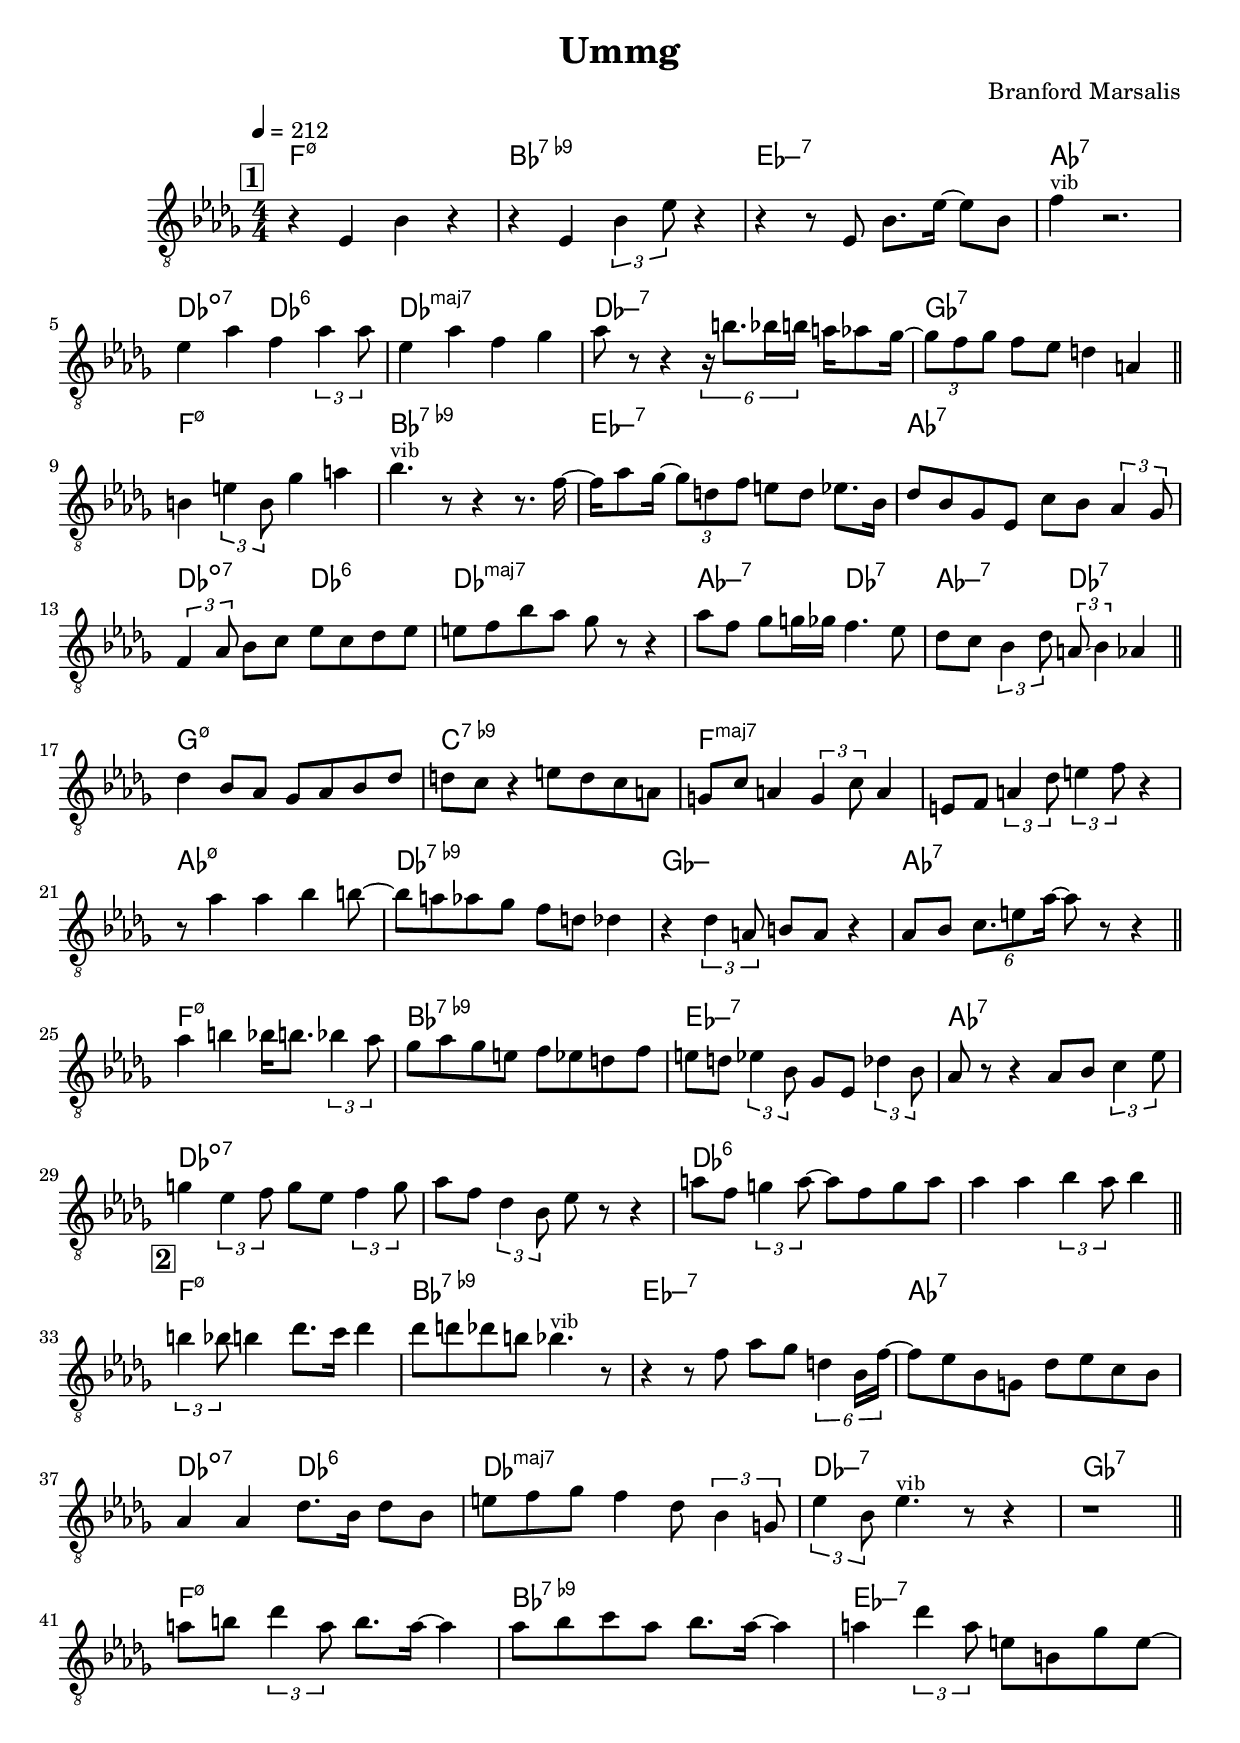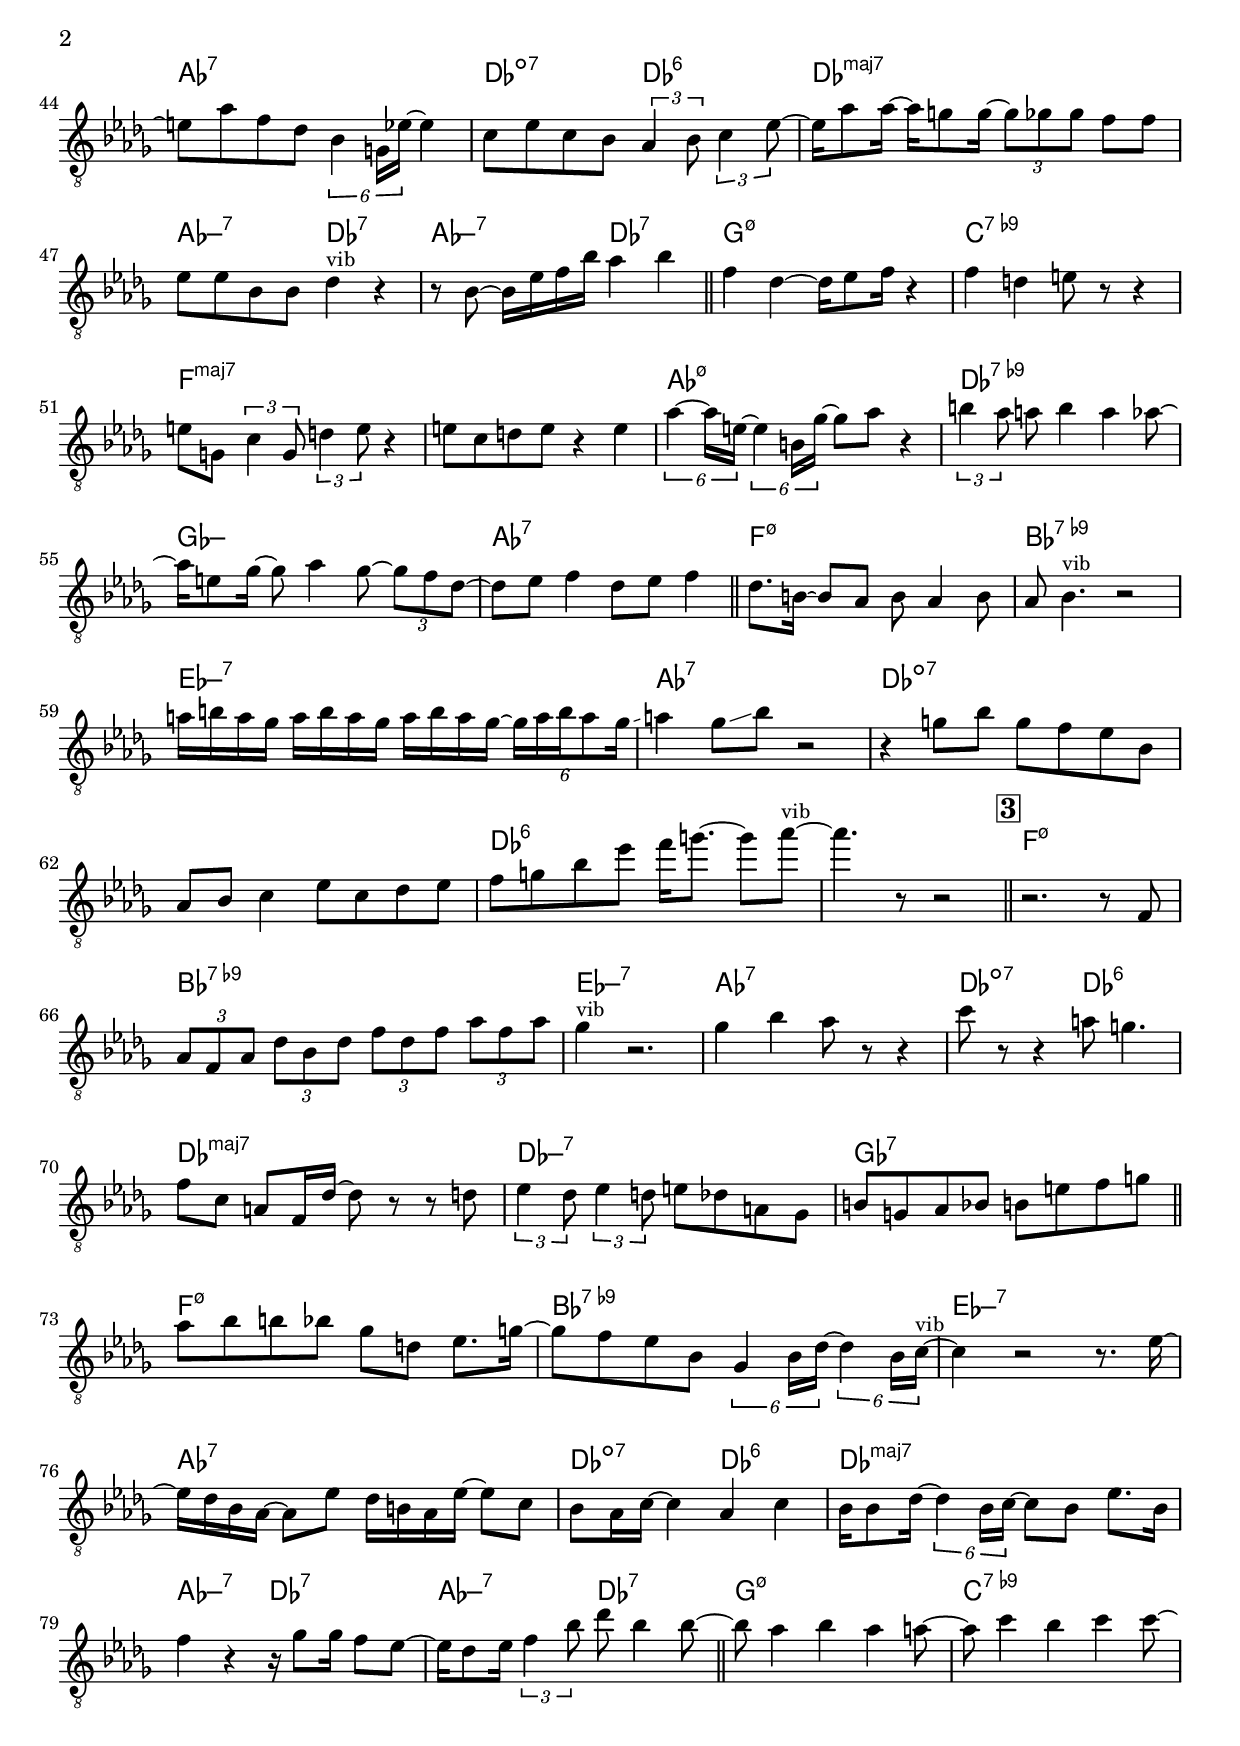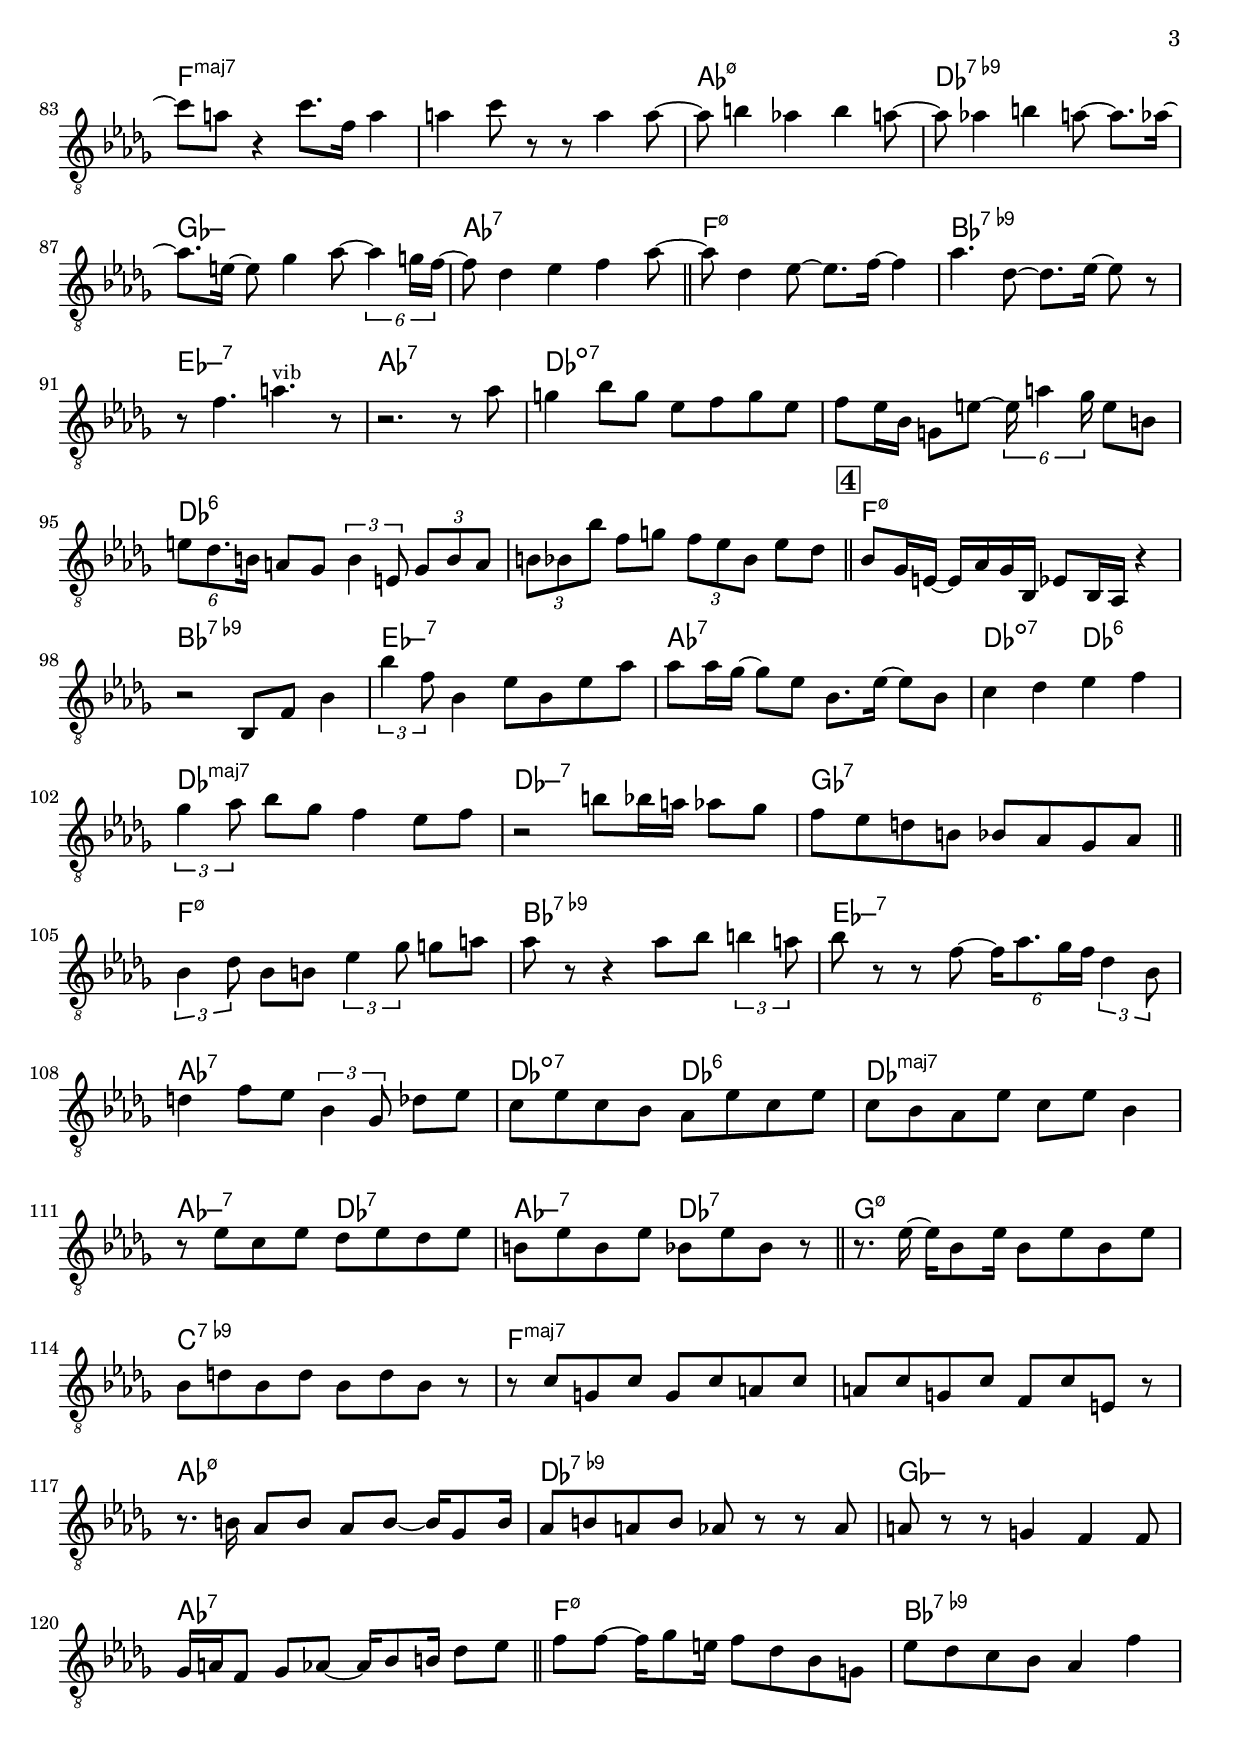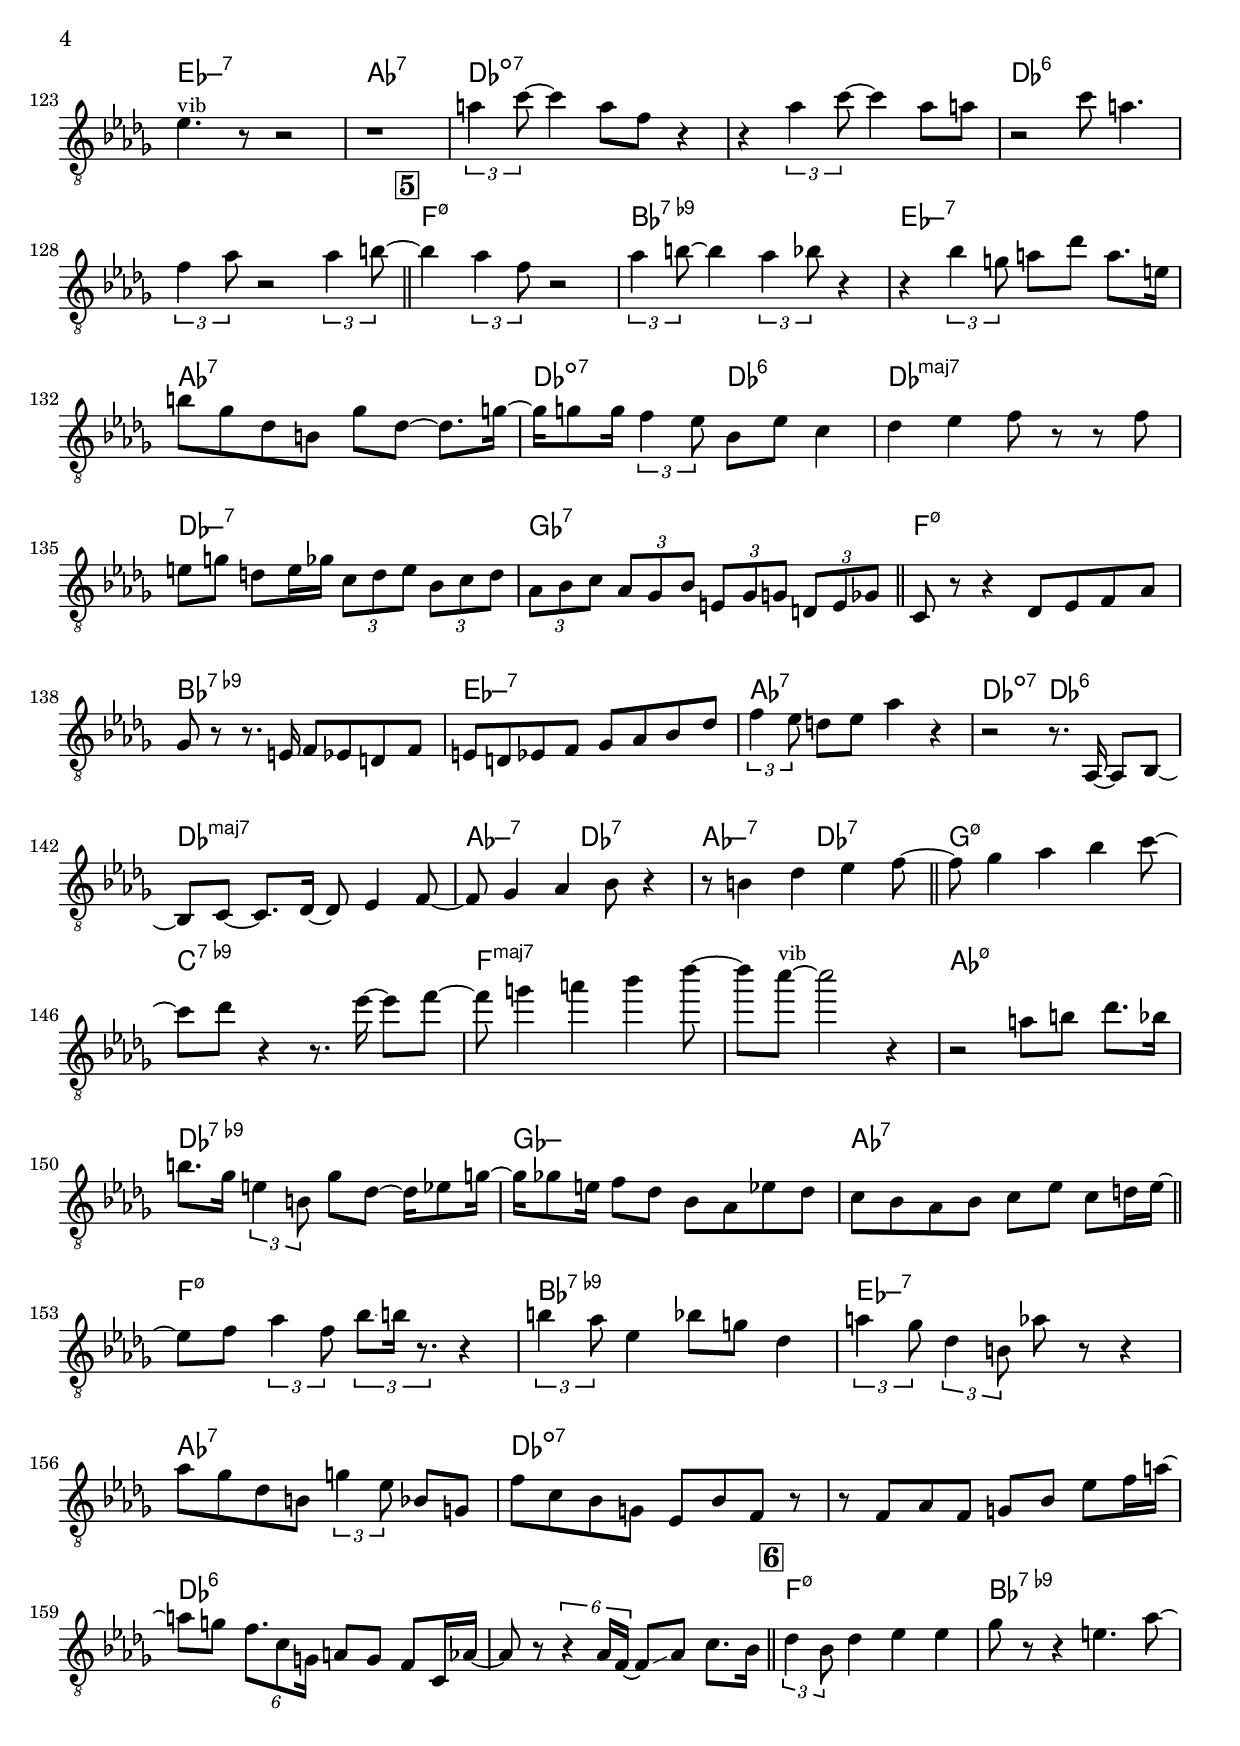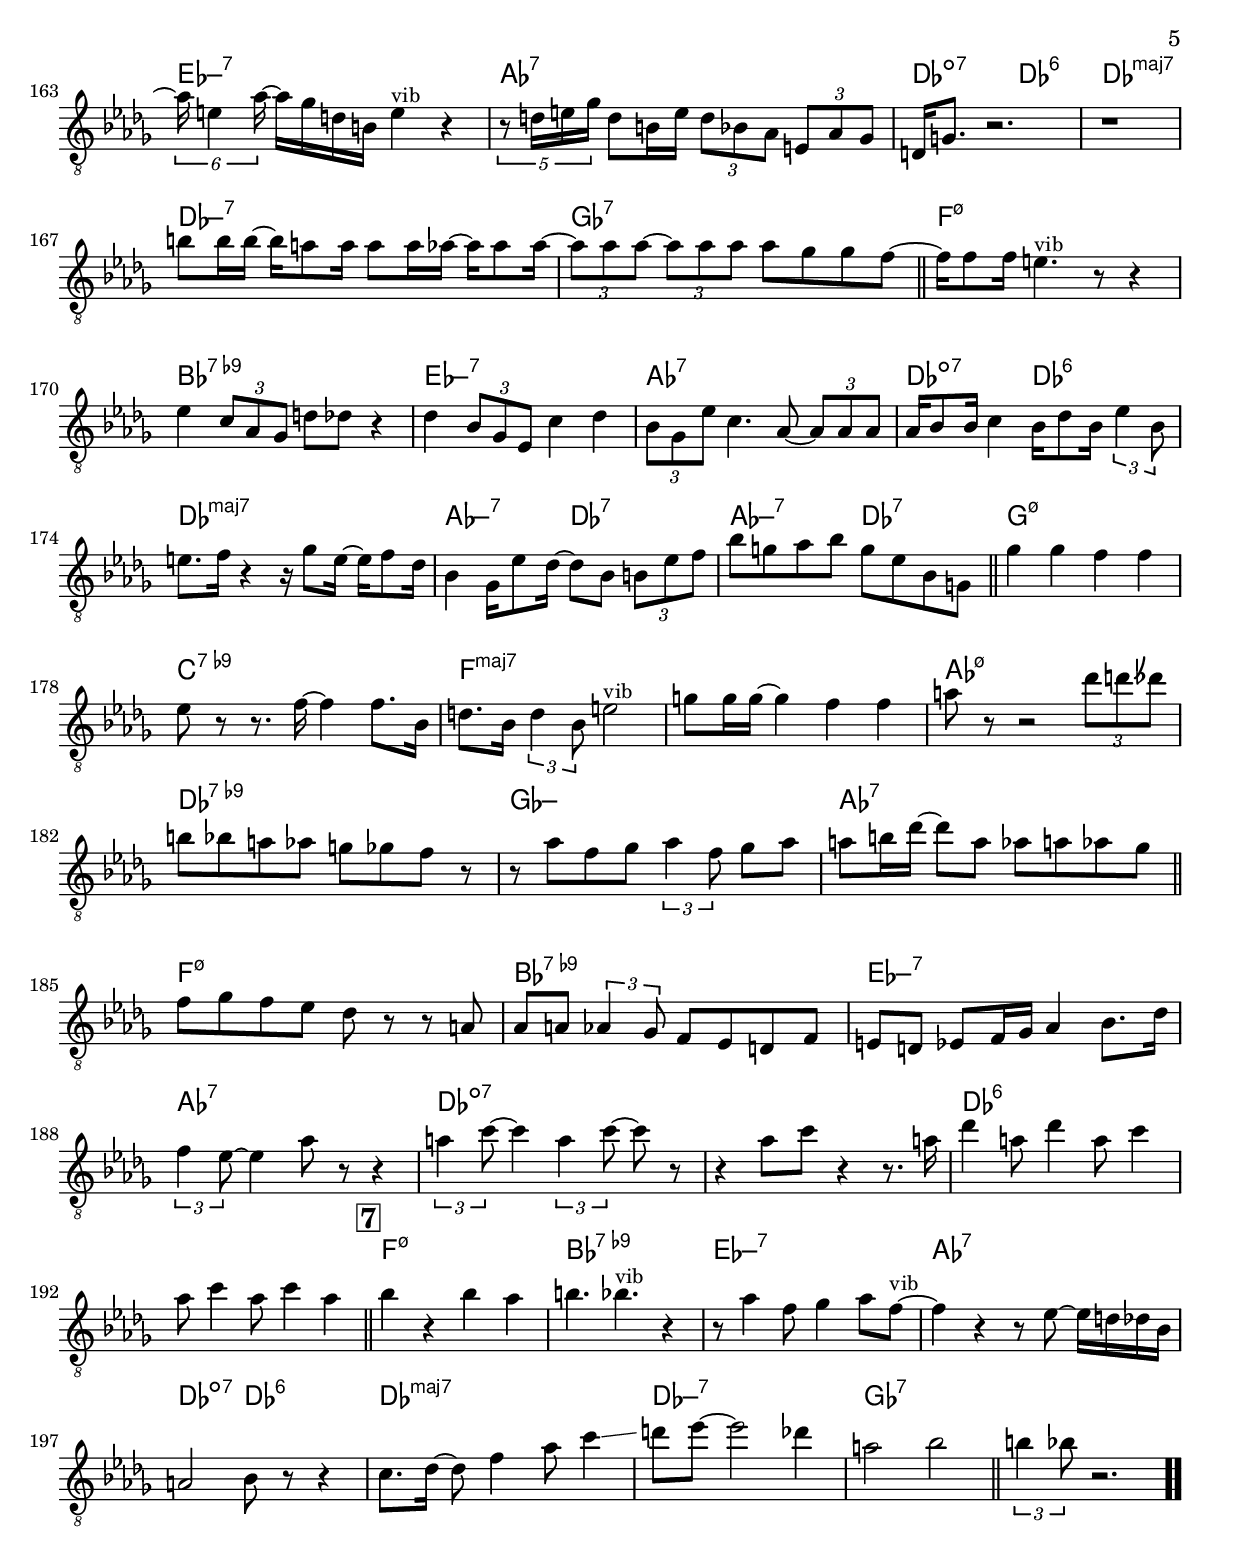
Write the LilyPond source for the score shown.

\version "2.13.2"

#(ly:set-option 'point-and-click #f)

\header {
  title = "Ummg"
  composer = "Branford Marsalis"
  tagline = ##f
}
global =
{
    \override Staff.TimeSignature #'style = #'()
    \time 4/4
    \clef "treble_8"
    \key des \major
    \override Rest #'direction = #'0
    \override MultiMeasureRest #'staff-position = #0
}
\score
{
<<
    \transpose c' c'

    \new ChordNames { \chords {
      \set majorSevenSymbol = \markup { "maj7" }
      \set minorChordModifier = \markup { \char ##x2013 }
      
      | f1:min5-7 | bes1:9- | es1:min7 | aes1:7 | des2:dim7 des2:6 | des1:maj | des1:min7 | ges1:7 
      | f1:min5-7 | bes1:9- | es1:min7 | aes1:7 | des2:dim7 des2:6 | des1:maj | aes2:min7 des2:7 | aes2:min7 des2:7 
      | g1:min5-7 | c1:9- | f1:maj | s1 | aes1:min5-7 | des1:9- | ges1:min | aes1:7 
      | f1:min5-7 | bes1:9- | es1:min7 | aes1:7 | des1:dim7 | s1 | des1:6 | s1 
      | f1:min5-7 | bes1:9- | es1:min7 | aes1:7 | des2:dim7 des2:6 | des1:maj | des1:min7 | ges1:7 
      | f1:min5-7 | bes1:9- | es1:min7 | aes1:7 | des2:dim7 des2:6 | des1:maj | aes2:min7 des2:7 | aes2:min7 des2:7 
      | g1:min5-7 | c1:9- | f1:maj | s1 | aes1:min5-7 | des1:9- | ges1:min | aes1:7 
      | f1:min5-7 | bes1:9- | es1:min7 | aes1:7 | des1:dim7 | s1 | des1:6 | s1 
      | f1:min5-7 | bes1:9- | es1:min7 | aes1:7 | des2:dim7 des2:6 | des1:maj | des1:min7 | ges1:7 
      | f1:min5-7 | bes1:9- | es1:min7 | aes1:7 | des2:dim7 des2:6 | des1:maj | aes2:min7 des2:7 | aes2:min7 des2:7 
      | g1:min5-7 | c1:9- | f1:maj | s1 | aes1:min5-7 | des1:9- | ges1:min | aes1:7 
      | f1:min5-7 | bes1:9- | es1:min7 | aes1:7 | des1:dim7 | s1 | des1:6 | s1 
      | f1:min5-7 | bes1:9- | es1:min7 | aes1:7 | des2:dim7 des2:6 | des1:maj | des1:min7 | ges1:7 
      | f1:min5-7 | bes1:9- | es1:min7 | aes1:7 | des2:dim7 des2:6 | des1:maj | aes2:min7 des2:7 | aes2:min7 des2:7 
      | g1:min5-7 | c1:9- | f1:maj | s1 | aes1:min5-7 | des1:9- | ges1:min | aes1:7 
      | f1:min5-7 | bes1:9- | es1:min7 | aes1:7 | des1:dim7 | s1 | des1:6 | s1 
      | f1:min5-7 | bes1:9- | es1:min7 | aes1:7 | des2:dim7 des2:6 | des1:maj | des1:min7 | ges1:7 
      | f1:min5-7 | bes1:9- | es1:min7 | aes1:7 | des2:dim7 des2:6 | des1:maj | aes2:min7 des2:7 | aes2:min7 des2:7 
      | g1:min5-7 | c1:9- | f1:maj | s1 | aes1:min5-7 | des1:9- | ges1:min | aes1:7 
      | f1:min5-7 | bes1:9- | es1:min7 | aes1:7 | des1:dim7 | s1 | des1:6 | s1 
      | f1:min5-7 | bes1:9- | es1:min7 | aes1:7 | des2:dim7 des2:6 | des1:maj | des1:min7 | ges1:7 
      | f1:min5-7 | bes1:9- | es1:min7 | aes1:7 | des2:dim7 des2:6 | des1:maj | aes2:min7 des2:7 | aes2:min7 des2:7 
      | g1:min5-7 | c1:9- | f1:maj | s1 | aes1:min5-7 | des1:9- | ges1:min | aes1:7 
      | f1:min5-7 | bes1:9- | es1:min7 | aes1:7 | des1:dim7 | s1 | des1:6 | s1 
      | f1:min5-7 | bes1:9- | es1:min7 | aes1:7 | des2:dim7 des2:6 | des1:maj | des1:min7 | ges1:7|
      }
      }

    \new Staff
    <<
    \transpose c' c'

    {
      \global
  		%\override Score.MetronomeMark #'transparent = ##t
  		%\override Score.MetronomeMark #'stencil = ##f
  		
  		\override HorizontalBracket #'direction = #UP
  		\override HorizontalBracket #'bracket-flare = #'(0 . 0)
  		
  		\override TextSpanner #'dash-fraction = #1.0
  		\override TextSpanner #'bound-details #'left #'text = \markup{ \concat{\draw-line #'(0 . -1.0) \draw-line #'(1.0 . 0) }}
  		\override TextSpanner #'bound-details #'right #'text = \markup{ \concat{ \draw-line #'(1.0 . 0) \draw-line #'(0 . -1.0) }}
          \set Score.markFormatter = #format-mark-box-numbers


      \tempo 4 = 212
      \set Score.currentBarNumber = #1
     
      \bar "||" \mark \default r4 es4 bes4 r4 
      | r4 es4 \tuplet 3/2 {bes4 es'8} r4 
      | r4 r8 es8 bes8. es'16~ es'8 bes8 
      | f'4^\markup{\left-align \small vib} r2. 
      | es'4 aes'4 f'4 \tuplet 3/2 {aes'4 aes'8} 
      | es'4 aes'4 f'4 ges'4 
      | aes'8 r8 r4 \tuplet 6/4 {r16 b'8. bes'16 b'16} a'16 aes'8 ges'16~ 
      | \tuplet 3/2 {ges'8 f'8 ges'8} f'8 es'8 d'4 a4 
      \bar "||" b4 \tuplet 3/2 {e'4 b8} ges'4 a'4 
      | bes'4.^\markup{\left-align \small vib} r8 r4 r8. f'16~ 
      | f'16 aes'8 ges'16~ \tuplet 3/2 {ges'8 d'8 f'8} e'8 d'8 es'8. bes16 
      | des'8 bes8 ges8 es8 c'8 bes8 \tuplet 3/2 {aes4 ges8} 
      | \tuplet 3/2 {f4 aes8} bes8 c'8 es'8 c'8 des'8 es'8 
      | e'8 f'8 bes'8 aes'8 ges'8 r8 r4 
      | aes'8 f'8 ges'8 g'16 ges'16 f'4. es'8 
      | des'8 c'8 \tuplet 3/2 {bes4 des'8} \tuplet 3/2 {a8\glissando  bes4} aes4 
      \bar "||" des'4 bes8 aes8 ges8 aes8 bes8 des'8 
      | d'8 c'8 r4 e'8 d'8 c'8 a8 
      | g8 c'8 a4 \tuplet 3/2 {g4 c'8} a4 
      | e8 f8 \tuplet 3/2 {a4 des'8} \tuplet 3/2 {e'4 f'8} r4 
      | r8 aes'4 aes'4 bes'4 b'8~ 
      | b'8 a'8 aes'8 ges'8 f'8 d'8 des'4 
      | r4 \tuplet 3/2 {des'4 a8} b8 a8 r4 
      | aes8 bes8 \tuplet 6/4 {c'8. e'8 aes'16~} aes'8 r8 r4 
      \bar "||" aes'4 b'4 bes'16\glissando  b'8. \tuplet 3/2 {bes'4 aes'8} 
      | ges'8 aes'8 ges'8 e'8 f'8 es'8 d'8 f'8 
      | e'8 d'8 \tuplet 3/2 {es'4 bes8} ges8 es8 \tuplet 3/2 {des'4 bes8} 
      | aes8 r8 r4 aes8 bes8 \tuplet 3/2 {c'4 es'8} 
      | g'4 \tuplet 3/2 {es'4 f'8} g'8 es'8 \tuplet 3/2 {f'4 g'8} 
      | aes'8 f'8 \tuplet 3/2 {des'4 bes8} es'8 r8 r4 
      | a'8 f'8 \tuplet 3/2 {g'4 a'8~} a'8 f'8 g'8 a'8 
      | aes'4 aes'4 \tuplet 3/2 {bes'4 aes'8} bes'4 
      \bar "||" \mark \default \tuplet 3/2 {b'4 bes'8} b'4 des''8. c''16 des''4 
      | des''8\glissando  d''8 des''8 b'8 bes'4.^\markup{\left-align \small vib} r8 
      | r4 r8 f'8 aes'8 ges'8 \tuplet 6/4 {d'4 bes16 f'16~} 
      | f'8 es'8 bes8 g8 des'8 es'8 c'8 bes8 
      | aes4 aes4 des'8. bes16 des'8 bes8 
      | e'8 f'8 ges'8 f'4 des'8 \tuplet 3/2 {bes4 g8} 
      | \tuplet 3/2 {es'4 bes8} es'4.^\markup{\left-align \small vib} r8 r4 
      | r1 
      \bar "||" a'8 b'8 \tuplet 3/2 {des''4 a'8} b'8. a'16~ a'4 
      | aes'8 bes'8 c''8 aes'8 bes'8. aes'16~ aes'4 
      | a'4 \tuplet 3/2 {des''4 a'8} e'8 b8 ges'8 e'8~ 
      | e'8 aes'8 f'8 des'8 \tuplet 6/4 {bes4 g16 es'16~} es'4 
      | c'8 es'8 c'8 bes8 \tuplet 3/2 {aes4 bes8} \tuplet 3/2 {c'4 es'8~} 
      | es'16 aes'8 aes'16~ aes'16 g'8 g'16~ \tuplet 3/2 {g'8 ges'8 ges'8} f'8 f'8 
      | es'8 es'8 bes8 bes8 des'4^\markup{\left-align \small vib} r4 
      | r8 bes8~ bes16 es'16 f'16 bes'16 aes'4 bes'4 
      \bar "||" f'4 des'4~ des'16 es'8 f'16 r4 
      | f'4 d'4 e'8 r8 r4 
      | e'8 g8 \tuplet 3/2 {c'4 g8} \tuplet 3/2 {d'4 e'8} r4 
      | e'8 c'8 d'8 e'8 r4 e'4 
      | \tuplet 6/4 {aes'4~ aes'16 e'16~} \tuplet 6/4 {e'4 b16 ges'16~} ges'8 aes'8 r4 
      | \tuplet 3/2 {b'4 aes'8} a'8 b'4 a'4 aes'8~ 
      | aes'16 e'8 ges'16~ ges'8 aes'4 ges'8~ \tuplet 3/2 {ges'8 f'8 des'8~} 
      | des'8 es'8 f'4 des'8 es'8 f'4 
      \bar "||" des'8. b16~ b8 aes8 b8 aes4 b8 
      | aes8 bes4.^\markup{\left-align \small vib} r2 
      | a'16 b'16 a'16 ges'16 a'16 b'16 a'16 ges'16 a'16 b'16 a'16 ges'16~ \tuplet 6/4 {ges'16 a'16 b'16 a'8 ges'16\glissando } 
      | a'4 ges'8\glissando  bes'8 r2 
      | r4 g'8 bes'8 g'8 f'8 es'8 bes8 
      | aes8 bes8 c'4 es'8 c'8 des'8 es'8 
      | f'8 g'8 bes'8 es''8 f''16\glissando  g''8.~ g''8 aes''8~^\markup{\left-align \small vib} 
      | aes''4. r8 r2 
      \bar "||" \mark \default r2. r8 f8 
      | \tuplet 3/2 {aes8 f8 aes8} \tuplet 3/2 {des'8 bes8 des'8} \tuplet 3/2 {f'8 des'8 f'8} \tuplet 3/2 {aes'8 f'8 aes'8} 
      | ges'4^\markup{\left-align \small vib} r2. 
      | ges'4 bes'4 aes'8 r8 r4 
      | c''8 r8 r4 a'8 g'4. 
      | f'8 c'8 a8 f16 des'16~ des'8 r8 r8 d'8 
      | \tuplet 3/2 {es'4 des'8} \tuplet 3/2 {es'4 d'8} e'8 des'8 a8 ges8 
      | b8 g8 aes8 bes8 b8 e'8 f'8 g'8 
      \bar "||" aes'8 bes'8 b'8 bes'8 ges'8 d'8 es'8. g'16~ 
      | g'8 f'8 es'8 bes8 \tuplet 6/4 {ges4 bes16 des'16~} \tuplet 6/4 {des'4 bes16 c'16~^\markup{\left-align \small vib}} 
      | c'4 r2 r8. es'16~ 
      | es'16 des'16 bes16 aes16~ aes8 es'8 des'16 b16 aes16 es'16~ es'8 c'8 
      | bes8 aes16 c'16~ c'4 aes4 c'4 
      | bes16 bes8 des'16~ \tuplet 6/4 {des'4 bes16 c'16~} c'8 bes8 es'8. bes16 
      | f'4 r4 r16 ges'8 ges'16 f'8 es'8~ 
      | es'16 des'8 es'16 \tuplet 3/2 {f'4 bes'8} des''8 bes'4 bes'8~ 
      \bar "||" bes'8 aes'4 bes'4 aes'4 a'8~ 
      | a'8 c''4 bes'4 c''4 c''8~ 
      | c''8 a'8 r4 c''8. f'16 a'4 
      | a'4 c''8 r8 r8 a'4 a'8~ 
      | a'8 b'4 aes'4 b'4 a'8~ 
      | a'8 aes'4 b'4 a'8~ a'8. aes'16~ 
      | aes'8. e'16~ e'8 ges'4 aes'8~ \tuplet 6/4 {aes'4 g'16 f'16~} 
      | f'8 des'4 es'4 f'4 aes'8~ 
      \bar "||" aes'8 des'4 es'8~ es'8. f'16~ f'4 
      | aes'4. des'8~ des'8. es'16~ es'8 r8 
      | r8 f'4. a'4.^\markup{\left-align \small vib} r8 
      | r2. r8 aes'8 
      | g'4 bes'8 g'8 es'8 f'8 g'8 es'8 
      | f'8 es'16 bes16 g8 e'8~ \tuplet 6/4 {e'16 a'4 ges'16} e'8 b8 
      | \tuplet 6/4 {e'8 des'8. b16} a8 ges8 \tuplet 3/2 {b4 e8} \tuplet 3/2 {ges8 b8 a8} 
      | \tuplet 3/2 {b8 bes8 bes'8} f'8 g'8 \tuplet 3/2 {f'8 es'8 bes8} es'8 des'8 
      \bar "||" \mark \default bes8 ges16 e16~ e16 aes16 ges16 bes,16 es8 bes,16 aes,16 r4 
      | r2 bes,8 f8 bes4 
      | \tuplet 3/2 {bes'4 f'8} bes4 es'8 bes8 es'8 aes'8 
      | aes'8 aes'16 ges'16~ ges'8 es'8 bes8. es'16~ es'8 bes8 
      | c'4 des'4 es'4 f'4 
      | \tuplet 3/2 {ges'4 aes'8} bes'8 ges'8 f'4 es'8 f'8 
      | r2 b'8 bes'16 a'16 aes'8 ges'8 
      | f'8 es'8 d'8 b8 bes8 aes8 ges8 aes8 
      \bar "||" \tuplet 3/2 {bes4 des'8} bes8 b8 \tuplet 3/2 {es'4 ges'8} g'8 a'8 
      | aes'8 r8 r4 aes'8 bes'8 \tuplet 3/2 {b'4 a'8} 
      | bes'8 r8 r8 f'8~ \tuplet 6/4 {f'16 aes'8. ges'16 f'16} \tuplet 3/2 {des'4 bes8} 
      | d'4 f'8 es'8 \tuplet 3/2 {bes4 ges8} des'8 es'8 
      | c'8 es'8 c'8 bes8 aes8 es'8 c'8 es'8 
      | c'8 bes8 aes8 es'8 c'8 es'8 bes4 
      | r8 es'8 c'8 es'8 des'8 es'8 des'8 es'8 
      | b8 es'8 b8 es'8 bes8 es'8 bes8 r8 
      \bar "||" r8. es'16~ es'16 bes8 es'16 bes8 es'8 bes8 es'8 
      | bes8 d'8 bes8 d'8 bes8 d'8 bes8 r8 
      | r8 c'8 g8 c'8 g8 c'8 a8 c'8 
      | a8 c'8 g8 c'8 f8 c'8 e8 r8 
      | r8. b16 aes8 b8 aes8 b8~ b16 ges8 b16 
      | aes8 b8 a8 b8 aes8 r8 r8 aes8 
      | a8 r8 r8 g4 f4 f8 
      | ges16 a16 f8 ges8 aes8~ aes16 bes8 b16 des'8 es'8 
      \bar "||" f'8 f'8~ f'16 ges'8 e'16 f'8 des'8 bes8 g8 
      | es'8 des'8 c'8 bes8 aes4 f'4 
      | es'4.^\markup{\left-align \small vib} r8 r2 
      | r1 
      | \tuplet 3/2 {a'4 c''8~} c''4 a'8 f'8 r4 
      | r4 \tuplet 3/2 {aes'4 c''8~} c''4 aes'8 a'8 
      | r2 c''8 a'4. 
      | \tuplet 3/2 {f'4 aes'8} r2 \tuplet 3/2 {aes'4 b'8~} 
      \bar "||" \mark \default b'4 \tuplet 3/2 {aes'4 f'8} r2 
      | \tuplet 3/2 {aes'4 b'8~} b'4 \tuplet 3/2 {aes'4 bes'8} r4 
      | r4 \tuplet 3/2 {bes'4 g'8} a'8 des''8 a'8. e'16 
      | b'8 ges'8 des'8 b8 ges'8 des'8~ des'8. g'16~ 
      | g'16 g'8 g'16 \tuplet 3/2 {f'4 es'8} bes8 es'8 c'4 
      | des'4 es'4 f'8 r8 r8 f'8 
      | e'8 g'8 d'8 e'16 ges'16 \tuplet 3/2 {c'8 d'8 e'8} \tuplet 3/2 {bes8 c'8 d'8} 
      | \tuplet 3/2 {aes8 bes8 c'8} \tuplet 3/2 {aes8 ges8 bes8} \tuplet 3/2 {e8 ges8 g8} \tuplet 3/2 {d8 e8 ges8} 
      \bar "||" c8 r8 r4 des8 es8 f8 aes8 
      | ges8 r8 r8. e16 f8 es8 d8 f8 
      | e8 d8 es8 f8 ges8 aes8 bes8 des'8 
      | \tuplet 3/2 {f'4 es'8} d'8 es'8 aes'4 r4 
      | r2 r8. aes,16~ aes,8 bes,8~ 
      | bes,8 c8~ c8. des16~ des8 es4 f8~ 
      | f8 ges4 aes4 bes8 r4 
      | r8 b4 des'4 es'4 f'8~ 
      \bar "||" f'8 ges'4 aes'4 bes'4 c''8~ 
      | c''8 des''8 r4 r8. es''16~ es''8 f''8~ 
      | f''8 g''4 a''4 bes''4 des'''8~ 
      | des'''8 c'''8~^\markup{\left-align \small vib} c'''2 r4 
      | r2 a'8 b'8 des''8. bes'16 
      | b'8. ges'16 \tuplet 3/2 {e'4 b8} ges'8 des'8~ des'16 es'8 g'16~ 
      | g'16 ges'8 e'16 f'8 des'8 bes8 aes8 es'8 des'8 
      | c'8 bes8 aes8 bes8 c'8 es'8 c'8 d'16 es'16~ 
      \bar "||" es'8 f'8 \tuplet 3/2 {aes'4 f'8} \tuplet 3/2 {bes'8\glissando  b'16 r8.} r4 
      | \tuplet 3/2 {b'4 aes'8} es'4 bes'8 g'8 des'4 
      | \tuplet 3/2 {a'4 ges'8} \tuplet 3/2 {des'4 b8} aes'8 r8 r4 
      | aes'8 ges'8 des'8 b8 \tuplet 3/2 {g'4 es'8} bes8 g8 
      | f'8 c'8 bes8 g8 es8 bes8 f8 r8 
      | r8 f8 aes8 f8 g8 bes8 es'8 f'16 a'16~ 
      | a'8 g'8 \tuplet 6/4 {f'8. c'8 g16\glissando } a8 g8 f8 c16 aes16~ 
      | aes8 r8 \tuplet 6/4 {r4 aes16 f16~} f8\glissando  aes8 c'8. bes16 
      \bar "||" \mark \default \tuplet 3/2 {des'4 bes8} des'4 es'4 es'4 
      | ges'8 r8 r4 e'4. aes'8~ 
      | \tuplet 6/4 {aes'16 e'4 aes'16~} aes'16 ges'16 d'16 b16 e'4^\markup{\left-align \small vib} r4 
      | \tuplet 5/4 {r8 d'16 e'16 ges'16} d'8 b16 e'16 \tuplet 3/2 {d'8 bes8 aes8} \tuplet 3/2 {e8 aes8 ges8} 
      | d16 g8. r2. 
      | r1 
      | b'8 b'16 b'16~ b'16 a'8 a'16 a'8 a'16 aes'16~ aes'16 aes'8 aes'16~ 
      | \tuplet 3/2 {aes'8 aes'8 aes'8~} \tuplet 3/2 {aes'8 aes'8 aes'8} aes'8 ges'8 ges'8 f'8~ 
      \bar "||" f'16 f'8 f'16 e'4.^\markup{\left-align \small vib} r8 r4 
      | es'4 \tuplet 3/2 {c'8 aes8 ges8} d'8 des'8 r4 
      | des'4 \tuplet 3/2 {bes8 ges8 es8} c'4 des'4 
      | \tuplet 3/2 {bes8 ges8 es'8} c'4. aes8~ \tuplet 3/2 {aes8 aes8 aes8} 
      | aes16 bes8 bes16 c'4 bes16 des'8 bes16 \tuplet 3/2 {es'4 bes8} 
      | e'8. f'16 r4 r16 ges'8 e'16~ e'16 f'8 des'16 
      | bes4 ges16 es'8 des'16~ des'8 bes8 \tuplet 3/2 {b8 es'8 f'8} 
      | bes'8 g'8 aes'8 bes'8 g'8 es'8 bes8 g8 
      \bar "||" ges'4 ges'4 f'4 f'4 
      | es'8 r8 r8. f'16~ f'4 f'8. bes16 
      | d'8. bes16 \tuplet 3/2 {d'4 bes8} e'2^\markup{\left-align \small vib} 
      | g'8 g'16 g'16~ g'4 f'4 f'4 
      | a'8 r8 r2 \tuplet 3/2 {des''8 d''8\bendAfter #+4  des''8} 
      | b'8 bes'8 a'8 aes'8 g'8 ges'8 f'8 r8 
      | r8 aes'8 f'8 ges'8 \tuplet 3/2 {aes'4 f'8} ges'8 aes'8 
      | a'8 b'16 des''16~ des''8 a'8 aes'8 a'8 aes'8 ges'8 
      \bar "||" f'8 ges'8 f'8 es'8 des'8 r8 r8 a8 
      | aes8 a8 \tuplet 3/2 {aes4 ges8} f8 es8 d8 f8 
      | e8 d8 es8 f16 ges16 aes4 bes8. des'16 
      | \tuplet 3/2 {f'4 es'8~} es'4 aes'8 r8 r4 
      | \tuplet 3/2 {a'4 c''8~} c''4 \tuplet 3/2 {a'4 c''8~} c''8 r8 
      | r4 aes'8 c''8 r4 r8. a'16 
      | des''4 a'8 des''4 a'8 c''4 
      | aes'8 c''4 aes'8 c''4 aes'4 
      \bar "||" \mark \default bes'4 r4 bes'4 aes'4 
      | b'4. bes'4.^\markup{\left-align \small vib} r4 
      | r8 aes'4 f'8 ges'4 aes'8 f'8~^\markup{\left-align \small vib} 
      | f'4 r4 r8 es'8~ es'16 d'16 des'16 bes16 
      | a2 bes8 r8 r4 
      | c'8. des'16~ des'8 f'4 aes'8 c''4\glissando  
      | d''8 es''8~ es''2 des''4 
      | a'2 bes'2 
      \bar "||" \tuplet 3/2 {b'4 bes'8} r2.\bar  ".."
    }
    >>
>>    
}
